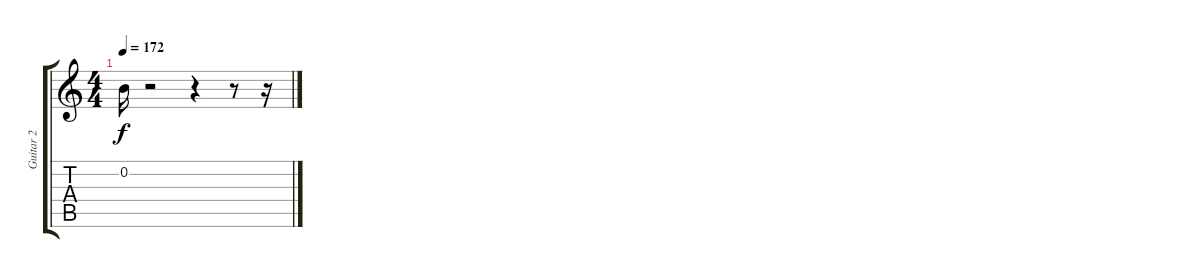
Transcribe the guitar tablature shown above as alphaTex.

\track ("Guitar 2" "Guitar 2") {instrument acousticguitarsteel}
\staff {score tabs}
\tuning (E4 B3 G3 D3 A2 E2) {hide}
\ts (4 4)
\tempo 172
\clef g2
\ks c
0.2{t}.16{dy f} r.2 r.4 r.8 r.16
